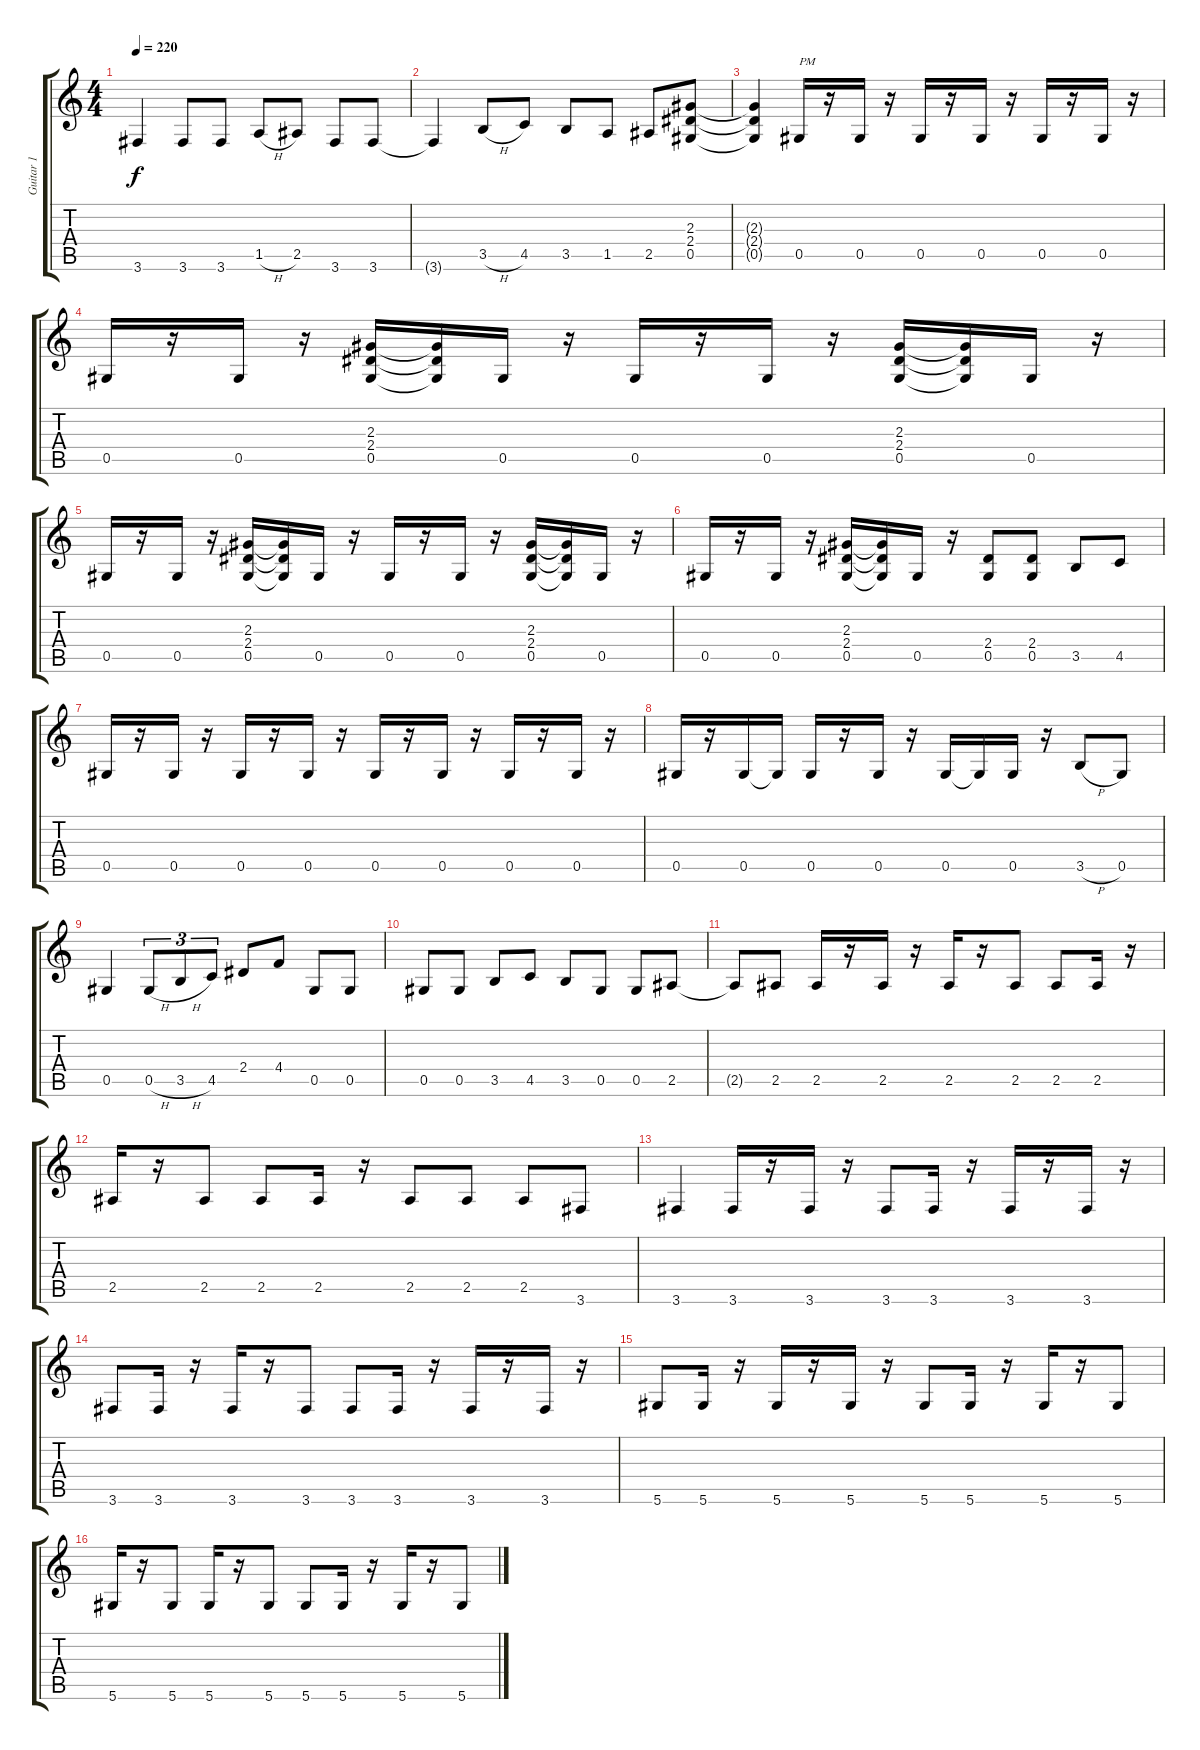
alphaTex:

\track ("Guitar 1" "Guitar 1") {instrument distortionguitar}
\staff {score tabs}
\tuning (Eb4 Bb3 Gb3 Db3 Ab2 Eb2) {hide}
\ts (4 4)
\tempo 220
\clef g2
\ks c
3.6{t}.4{dy f} 3.6.8 3.6.8 1.5{h}.8 2.5.8 3.6.8 3.6.8 |
3.6{t}.4 3.5{h}.8 4.5.8 3.5.8 1.5.8 2.5.8 (2.3 2.4 0.5).8 |
(2.3{t} 2.4{t} 0.5{t}).4 0.5.16{txt "PM"} r.16 0.5.16 r.16 0.5.16 r.16 0.5.16 r.16 0.5.16 r.16 0.5.16 r.16 |
0.5.16 r.16 0.5.16 r.16 (2.3 2.4 0.5).16 (2.3{t} 2.4{t} 0.5{t}).16 0.5.16 r.16 0.5.16 r.16 0.5.16 r.16 (2.3 2.4 0.5).16 (2.3{t} 2.4{t} 0.5{t}).16 0.5.16 r.16 |
0.5.16 r.16 0.5.16 r.16 (2.3 2.4 0.5).16 (2.3{t} 2.4{t} 0.5{t}).16 0.5.16 r.16 0.5.16 r.16 0.5.16 r.16 (2.3 2.4 0.5).16 (2.3{t} 2.4{t} 0.5{t}).16 0.5.16 r.16 |
0.5.16 r.16 0.5.16 r.16 (2.3 2.4 0.5).16 (2.3{t} 2.4{t} 0.5{t}).16 0.5.16 r.16 (2.4 0.5).8 (2.4 0.5).8 3.5.8 4.5.8 |
0.5.16 r.16 0.5.16 r.16 0.5.16 r.16 0.5.16 r.16 0.5.16 r.16 0.5.16 r.16 0.5.16 r.16 0.5.16 r.16 |
0.5.16 r.16 0.5.16 0.5{t}.16 0.5.16 r.16 0.5.16 r.16 0.5.16 0.5{t}.16 0.5.16 r.16 3.5{h}.8 0.5.8 |
0.5.4 0.5{h}.8{tu (3 2)} 3.5{h}.8{tu (3 2)} 4.5.8{tu (3 2)} 2.4.8 4.4.8 0.5.8 0.5.8 |
0.5.8 0.5.8 3.5.8 4.5.8 3.5.8 0.5.8 0.5.8 2.5.8 |
2.5{t}.8 2.5.8 2.5.16 r.16 2.5.16 r.16 2.5.16 r.16 2.5.8 2.5.8 2.5.16 r.16 |
2.5.16 r.16 2.5.8 2.5.8 2.5.16 r.16 2.5.8 2.5.8 2.5.8 3.6.8 |
3.6.4 3.6.16 r.16 3.6.16 r.16 3.6.8 3.6.16 r.16 3.6.16 r.16 3.6.16 r.16 |
3.6.8 3.6.16 r.16 3.6.16 r.16 3.6.8 3.6.8 3.6.16 r.16 3.6.16 r.16 3.6.16 r.16 |
5.6.8 5.6.16 r.16 5.6.16 r.16 5.6.16 r.16 5.6.8 5.6.16 r.16 5.6.16 r.16 5.6.8 |
5.6.16 r.16 5.6.8 5.6.16 r.16 5.6.8 5.6.8 5.6.16 r.16 5.6.16 r.16 5.6.8
